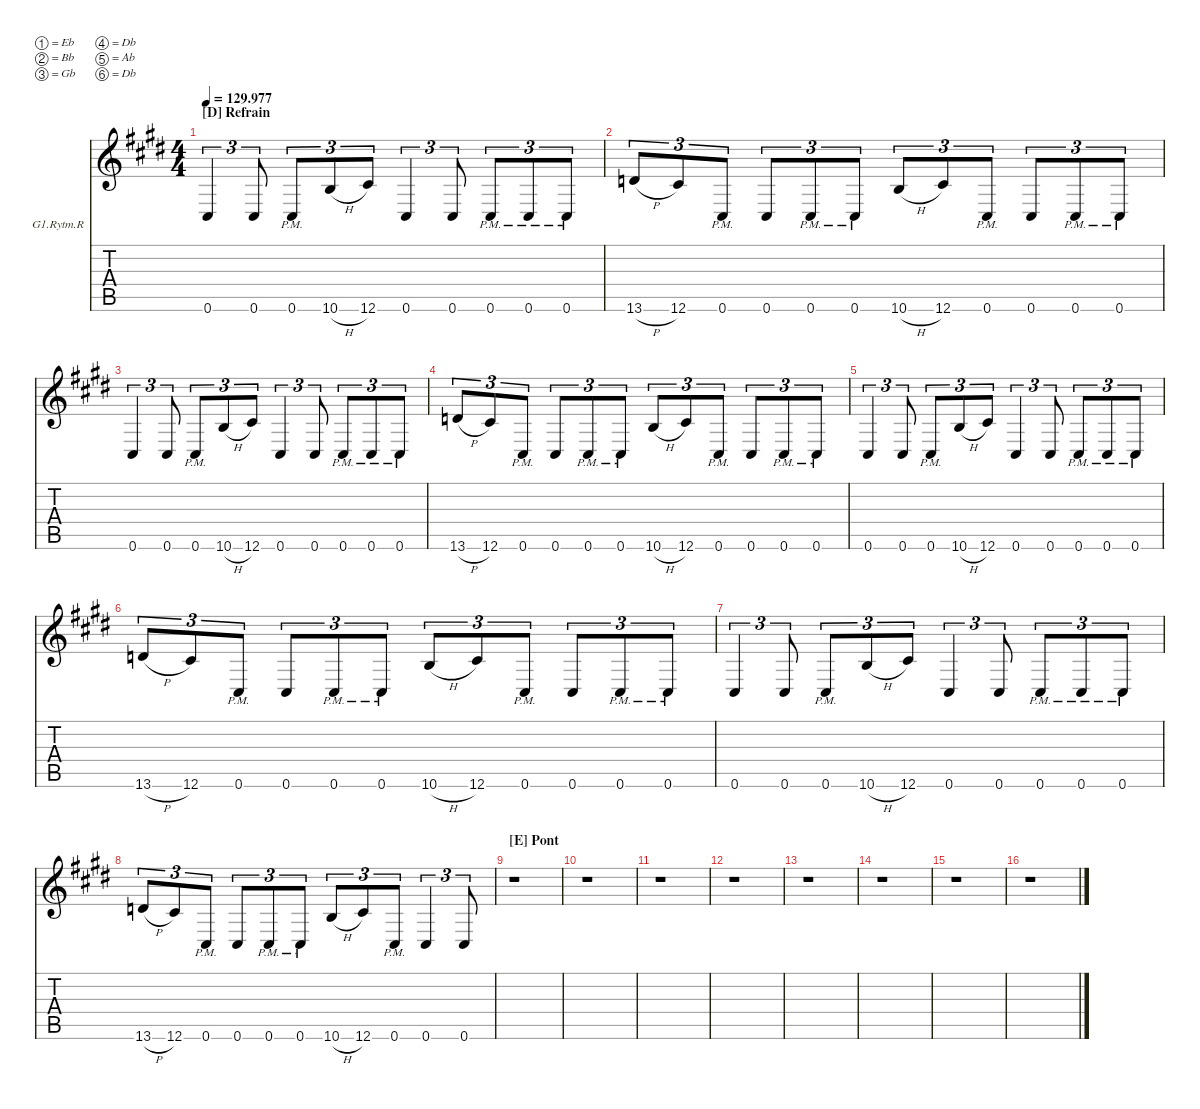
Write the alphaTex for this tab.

\defaultSystemsLayout 4
\hideDynamics
\bracketExtendMode nobrackets
\firstSystemTrackNameOrientation horizontal
\track ("GTR1_Rythm R" "G1.Rytm.R") {defaultSystemsLayout 4 instrument distortionguitar}
\staff {score tabs}
\tuning (Eb4 Bb3 Gb3 Db3 Ab2 Db2)
\ts (4 4)
\section ("D" "Refrain")
\tempo
129.977
\accidentals auto
\clef g2
\ottava regular
\simile none
\ks e
0.6{acc #}.4{tu (3 2) dy mf beam Up} 0.6{acc #}.8{tu (3 2) beam Up} 0.6{pm acc #}.8{tu (3 2) beam Up} 10.6{h acc forcenatural}.8{tu (3 2) beam Up} 12.6{acc #}.8{tu (3 2) beam Up} 0.6{acc #}.4{tu (3 2) beam Up} 0.6{acc #}.8{tu (3 2) beam Up} 0.6{pm acc #}.8{tu (3 2) beam Up} 0.6{pm acc #}.8{tu (3 2) beam Up} 0.6{pm acc #}.8{tu (3 2) beam Up} |
13.6{h acc forcenatural}.8{tu (3 2) beam Up} 12.6{acc #}.8{tu (3 2) beam Up} 0.6{pm acc #}.8{tu (3 2) beam Up} 0.6{acc #}.8{tu (3 2) beam Up} 0.6{pm acc #}.8{tu (3 2) beam Up} 0.6{pm acc #}.8{tu (3 2) beam Up} 10.6{h acc forcenatural}.8{tu (3 2) beam Up} 12.6{acc #}.8{tu (3 2) beam Up} 0.6{pm acc #}.8{tu (3 2) beam Up} 0.6{acc #}.8{tu (3 2) beam Up} 0.6{pm acc #}.8{tu (3 2) beam Up} 0.6{pm acc #}.8{tu (3 2) beam Up} |
0.6{acc #}.4{tu (3 2) beam Up} 0.6{acc #}.8{tu (3 2) beam Up} 0.6{pm acc #}.8{tu (3 2) beam Up} 10.6{h acc forcenatural}.8{tu (3 2) beam Up} 12.6{acc #}.8{tu (3 2) beam Up} 0.6{acc #}.4{tu (3 2) beam Up} 0.6{acc #}.8{tu (3 2) beam Up} 0.6{pm acc #}.8{tu (3 2) beam Up} 0.6{pm acc #}.8{tu (3 2) beam Up} 0.6{pm acc #}.8{tu (3 2) beam Up} |
13.6{h acc forcenatural}.8{tu (3 2) beam Up} 12.6{acc #}.8{tu (3 2) beam Up} 0.6{pm acc #}.8{tu (3 2) beam Up} 0.6{acc #}.8{tu (3 2) beam Up} 0.6{pm acc #}.8{tu (3 2) beam Up} 0.6{pm acc #}.8{tu (3 2) beam Up} 10.6{h acc forcenatural}.8{tu (3 2) beam Up} 12.6{acc #}.8{tu (3 2) beam Up} 0.6{pm acc #}.8{tu (3 2) beam Up} 0.6{acc #}.8{tu (3 2) beam Up} 0.6{pm acc #}.8{tu (3 2) beam Up} 0.6{pm acc #}.8{tu (3 2) beam Up} |
0.6{acc #}.4{tu (3 2) beam Up} 0.6{acc #}.8{tu (3 2) beam Up} 0.6{pm acc #}.8{tu (3 2) beam Up} 10.6{h acc forcenatural}.8{tu (3 2) beam Up} 12.6{acc #}.8{tu (3 2) beam Up} 0.6{acc #}.4{tu (3 2) beam Up} 0.6{acc #}.8{tu (3 2) beam Up} 0.6{pm acc #}.8{tu (3 2) beam Up} 0.6{pm acc #}.8{tu (3 2) beam Up} 0.6{pm acc #}.8{tu (3 2) beam Up} |
13.6{h acc forcenatural}.8{tu (3 2) beam Up} 12.6{acc #}.8{tu (3 2) beam Up} 0.6{pm acc #}.8{tu (3 2) beam Up} 0.6{acc #}.8{tu (3 2) beam Up} 0.6{pm acc #}.8{tu (3 2) beam Up} 0.6{pm acc #}.8{tu (3 2) beam Up} 10.6{h acc forcenatural}.8{tu (3 2) beam Up} 12.6{acc #}.8{tu (3 2) beam Up} 0.6{pm acc #}.8{tu (3 2) beam Up} 0.6{acc #}.8{tu (3 2) beam Up} 0.6{pm acc #}.8{tu (3 2) beam Up} 0.6{pm acc #}.8{tu (3 2) beam Up} |
0.6{acc #}.4{tu (3 2) beam Up} 0.6{acc #}.8{tu (3 2) beam Up} 0.6{pm acc #}.8{tu (3 2) beam Up} 10.6{h acc forcenatural}.8{tu (3 2) beam Up} 12.6{acc #}.8{tu (3 2) beam Up} 0.6{acc #}.4{tu (3 2) beam Up} 0.6{acc #}.8{tu (3 2) beam Up} 0.6{pm acc #}.8{tu (3 2) beam Up} 0.6{pm acc #}.8{tu (3 2) beam Up} 0.6{pm acc #}.8{tu (3 2) beam Up} |
13.6{h acc forcenatural}.8{tu (3 2) beam Up} 12.6{acc #}.8{tu (3 2) beam Up} 0.6{pm acc #}.8{tu (3 2) beam Up} 0.6{acc #}.8{tu (3 2) beam Up} 0.6{pm acc #}.8{tu (3 2) beam Up} 0.6{pm acc #}.8{tu (3 2) beam Up} 10.6{h acc forcenatural}.8{tu (3 2) beam Up} 12.6{acc #}.8{tu (3 2) beam Up} 0.6{pm acc #}.8{tu (3 2) beam Up} 0.6{acc #}.4{tu (3 2) beam Up} 0.6{acc #}.8{tu (3 2) beam Up} |
\section ("E" "Pont")
r.1{beam Down} |
r.1{beam Down} |
r.1{beam Down} |
r.1{beam Down} |
r.1{beam Down} |
r.1{beam Down} |
r.1{beam Down} |
r.1{beam Down}
